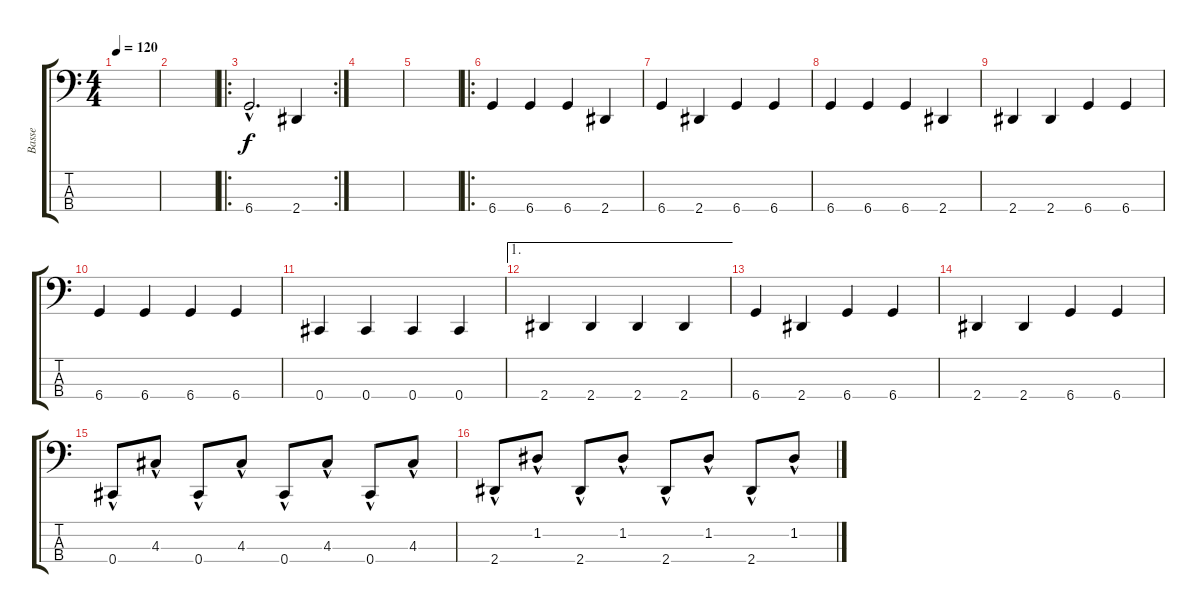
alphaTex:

\track ("Basse" "Basse") {instrument electricbassfinger}
\staff {score tabs}
\tuning (G2 D2 A1 Db1) {hide}
\ts (4 4)
\tempo 120
\clef f4
\ks c
|
|
\ro
\rc 2
6.4{hac}.2{d} 2.4.4 |
|
|
\ro
6.4.4 6.4.4 6.4.4 2.4.4 |
6.4.4 2.4.4 6.4.4 6.4.4 |
6.4.4 6.4.4 6.4.4 2.4.4 |
2.4.4 2.4.4 6.4.4 6.4.4 |
6.4.4 6.4.4 6.4.4 6.4.4 |
0.4.4 0.4.4 0.4.4 0.4.4 |
\ae 1
2.4.4 2.4.4 2.4.4 2.4.4 |
6.4.4 2.4.4 6.4.4 6.4.4 |
2.4.4 2.4.4 6.4.4 6.4.4 |
0.4{hac}.8 4.3{hac}.8 0.4{hac}.8 4.3{hac}.8 0.4{hac}.8 4.3{hac}.8 0.4{hac}.8 4.3{hac}.8 |
2.4{hac}.8 1.2{hac}.8 2.4{hac}.8 1.2{hac}.8 2.4{hac}.8 1.2{hac}.8 2.4{hac}.8 1.2{hac}.8
